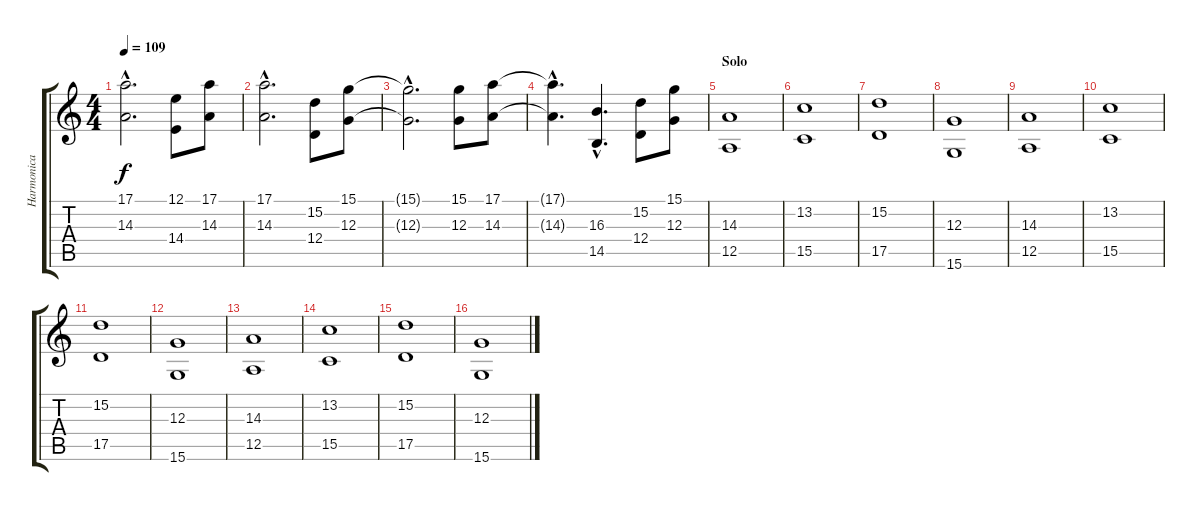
\track ("Harmonica" "Harmonica") {instrument harmonica}
\staff {score tabs}
\tuning (E4 B3 G3 D3 A2 E2) {hide}
\ts (4 4)
\tempo 109
\clef g2
\ks c
(17.1{hac} 14.3{hac}).2{d dy f} (12.1 14.4).8 (17.1 14.3).8 |
(17.1{hac} 14.3{hac}).2{d} (15.2 12.4).8 (15.1 12.3).8 |
(15.1{hac t} 12.3{hac t}).2{d} (15.1 12.3).8 (17.1 14.3).8 |
(17.1{hac t} 14.3{hac t}).4{d} (16.3{hac} 14.5{hac}).4{d} (15.2 12.4).8 (15.1 12.3).8 |
\section ("" "Solo")
(14.3 12.5).1 |
(13.2 15.5).1 |
(15.2 17.5).1 |
(12.3 15.6).1 |
(14.3 12.5).1 |
(13.2 15.5).1 |
(15.2 17.5).1 |
(12.3 15.6).1 |
(14.3 12.5).1 |
(13.2 15.5).1 |
(15.2 17.5).1 |
(12.3 15.6).1
